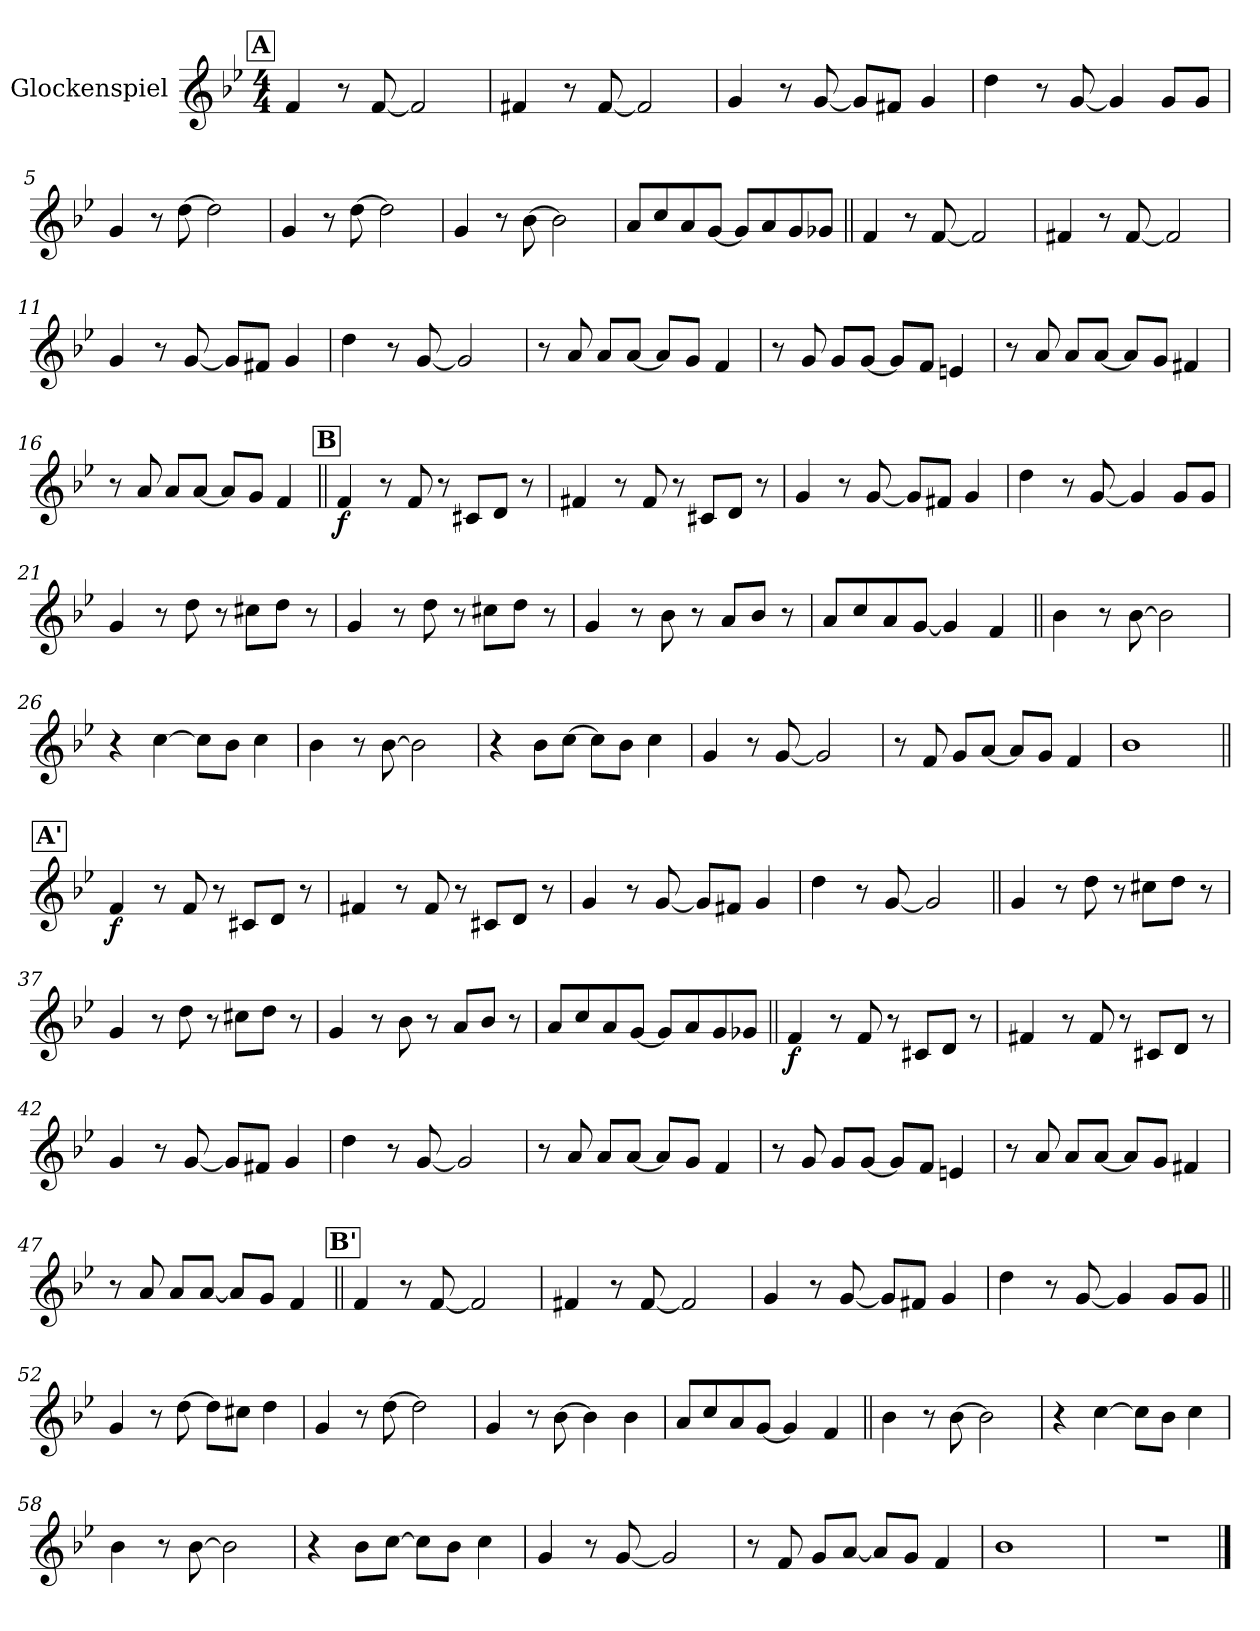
**kern	**dynam
*part1	*part1
*staff1	*staff1
*I"Glockenspiel	*
*I'Gl.	*
*clefG2	*
*ITrd-14c-24	*
*k[b-e-]	*
*M4/4	*
*MM120	*
!!LO:REH:place=s1:a:B:fs=14:t=A
=1	=1
4fff/	.
8r	.
[8fff/	.
2fff/]	.
=2	=2
4fff#X/	.
8r	.
[8fff#/	.
2fff#/]	.
=3	=3
4ggg/	.
8r	.
[8ggg/	.
8ggg/L]	.
8fff#X/J	.
4ggg/	.
=4	=4
4dddd\	.
8r	.
[8ggg/	.
4ggg/]	.
8ggg/L	.
8ggg/J	.
=5	=5
4ggg/	.
8r	.
[8dddd\	.
2dddd\]	.
=6	=6
4ggg/	.
8r	.
[8dddd\	.
2dddd\]	.
=7	=7
4ggg/	.
8r	.
[8bbb-\	.
2bbb-\]	.
!!LO:LB:g=z
=8	=8
8aaa/L	.
8cccc/	.
8aaa/	.
[8ggg/J	.
8ggg/L]	.
8aaa/	.
8ggg/	.
8ggg-X/J	.
=9||	=9||
4fff/	.
8r	.
[8fff/	.
2fff/]	.
=10	=10
4fff#X/	.
8r	.
[8fff#/	.
2fff#/]	.
=11	=11
4ggg/	.
8r	.
[8ggg/	.
8ggg/L]	.
8fff#X/J	.
4ggg/	.
=12	=12
4dddd\	.
8r	.
[8ggg/	.
2ggg/]	.
=13	=13
8r	.
8aaa/	.
8aaa/L	.
[8aaa/J	.
8aaa/L]	.
8ggg/J	.
4fff/	.
!!LO:LB:g=z
=14	=14
8r	.
8ggg/	.
8ggg/L	.
[8ggg/J	.
8ggg/L]	.
8fff/J	.
4eeen/	.
=15	=15
8r	.
8aaa/	.
8aaa/L	.
[8aaa/J	.
8aaa/L]	.
8ggg/J	.
4fff#X/	.
=16	=16
8r	.
8aaa/	.
8aaa/L	.
[8aaa/J	.
8aaa/L]	.
8ggg/J	.
4fff/	.
!!LO:REH:place=s1:a:B:fs=14:t=B
=17||	=17||
!	!LO:DY:b
4fff/	f
8r	.
8fff/	.
8r	.
8ccc#X/L	.
8ddd/J	.
8r	.
=18	=18
4fff#X/	.
8r	.
8fff#/	.
8r	.
8ccc#X/L	.
8ddd/J	.
8r	.
!!LO:LB:g=z
=19	=19
4ggg/	.
8r	.
[8ggg/	.
8ggg/L]	.
8fff#X/J	.
4ggg/	.
=20	=20
4dddd\	.
8r	.
[8ggg/	.
4ggg/]	.
8ggg/L	.
8ggg/J	.
=21	=21
4ggg/	.
8r	.
8dddd\	.
8r	.
8cccc#X\L	.
8dddd\J	.
8r	.
=22	=22
4ggg/	.
8r	.
8dddd\	.
8r	.
8cccc#X\L	.
8dddd\J	.
8r	.
=23	=23
4ggg/	.
8r	.
8bbb-\	.
8r	.
8aaa/L	.
8bbb-/J	.
8r	.
=24	=24
8aaa/L	.
8cccc/	.
8aaa/	.
[8ggg/J	.
4ggg/]	.
4fff/	.
!!LO:LB:g=z
=25||	=25||
4bbb-\	.
8r	.
[8bbb-\	.
2bbb-\]	.
=26	=26
4r	.
[4cccc\	.
8cccc\L]	.
8bbb-\J	.
4cccc\	.
=27	=27
4bbb-\	.
8r	.
[8bbb-\	.
2bbb-\]	.
=28	=28
4r	.
8bbb-\L	.
[8cccc\J	.
8cccc\L]	.
8bbb-\J	.
4cccc\	.
=29	=29
4ggg/	.
8r	.
[8ggg/	.
2ggg/]	.
=30	=30
8r	.
8fff/	.
8ggg/L	.
[8aaa/J	.
8aaa/L]	.
8ggg/J	.
4fff/	.
=31	=31
1bbb-	.
!!LO:REH:place=s1:a:B:fs=14:t=A'
=32||	=32||
!	!LO:DY:b
4fff/	f
8r	.
8fff/	.
8r	.
8ccc#X/L	.
8ddd/J	.
8r	.
!!LO:LB:g=z
=33	=33
4fff#X/	.
8r	.
8fff#/	.
8r	.
8ccc#X/L	.
8ddd/J	.
8r	.
=34	=34
4ggg/	.
8r	.
[8ggg/	.
8ggg/L]	.
8fff#X/J	.
4ggg/	.
=35	=35
4dddd\	.
8r	.
[8ggg/	.
2ggg/]	.
=36||	=36||
4ggg/	.
8r	.
8dddd\	.
8r	.
8cccc#X\L	.
8dddd\J	.
8r	.
=37	=37
4ggg/	.
8r	.
8dddd\	.
8r	.
8cccc#X\L	.
8dddd\J	.
8r	.
=38	=38
4ggg/	.
8r	.
8bbb-\	.
8r	.
8aaa/L	.
8bbb-/J	.
8r	.
!!LO:LB:g=z
=39	=39
8aaa/L	.
8cccc/	.
8aaa/	.
[8ggg/J	.
8ggg/L]	.
8aaa/	.
8ggg/	.
8ggg-X/J	.
=40||	=40||
!	!LO:DY:b
4fff/	f
8r	.
8fff/	.
8r	.
8ccc#X/L	.
8ddd/J	.
8r	.
=41	=41
4fff#X/	.
8r	.
8fff#/	.
8r	.
8ccc#X/L	.
8ddd/J	.
8r	.
=42	=42
4ggg/	.
8r	.
[8ggg/	.
8ggg/L]	.
8fff#X/J	.
4ggg/	.
=43	=43
4dddd\	.
8r	.
[8ggg/	.
2ggg/]	.
!!LO:LB:g=z
=44	=44
8r	.
8aaa/	.
8aaa/L	.
[8aaa/J	.
8aaa/L]	.
8ggg/J	.
4fff/	.
=45	=45
8r	.
8ggg/	.
8ggg/L	.
[8ggg/J	.
8ggg/L]	.
8fff/J	.
4eeen/	.
=46	=46
8r	.
8aaa/	.
8aaa/L	.
[8aaa/J	.
8aaa/L]	.
8ggg/J	.
4fff#X/	.
=47	=47
8r	.
8aaa/	.
8aaa/L	.
[8aaa/J	.
8aaa/L]	.
8ggg/J	.
4fff/	.
!!LO:REH:place=s1:a:B:fs=14:t=B'
=48||	=48||
4fff/	.
8r	.
[8fff/	.
2fff/]	.
=49	=49
4fff#X/	.
8r	.
[8fff#/	.
2fff#/]	.
!!LO:LB:g=z
=50	=50
4ggg/	.
8r	.
[8ggg/	.
8ggg/L]	.
8fff#X/J	.
4ggg/	.
=51	=51
4dddd\	.
8r	.
[8ggg/	.
4ggg/]	.
8ggg/L	.
8ggg/J	.
=52||	=52||
4ggg/	.
8r	.
[8dddd\	.
8dddd\L]	.
8cccc#X\J	.
4dddd\	.
=53	=53
4ggg/	.
8r	.
[8dddd\	.
2dddd\]	.
=54	=54
4ggg/	.
8r	.
[8bbb-\	.
4bbb-\]	.
4bbb-\	.
=55	=55
8aaa/L	.
8cccc/	.
8aaa/	.
[8ggg/J	.
4ggg/]	.
4fff/	.
=56||	=56||
4bbb-\	.
8r	.
[8bbb-\	.
2bbb-\]	.
!!LO:LB:g=z
=57	=57
4r	.
[4cccc\	.
8cccc\L]	.
8bbb-\J	.
4cccc\	.
=58	=58
4bbb-\	.
8r	.
[8bbb-\	.
2bbb-\]	.
=59	=59
4r	.
8bbb-\L	.
[8cccc\J	.
8cccc\L]	.
8bbb-\J	.
4cccc\	.
=60	=60
4ggg/	.
8r	.
[8ggg/	.
2ggg/]	.
=61	=61
8r	.
8fff/	.
8ggg/L	.
[8aaa/J	.
8aaa/L]	.
8ggg/J	.
4fff/	.
=62	=62
1bbb-	.
=63	=63
1r	.
==	==
*-	*-
